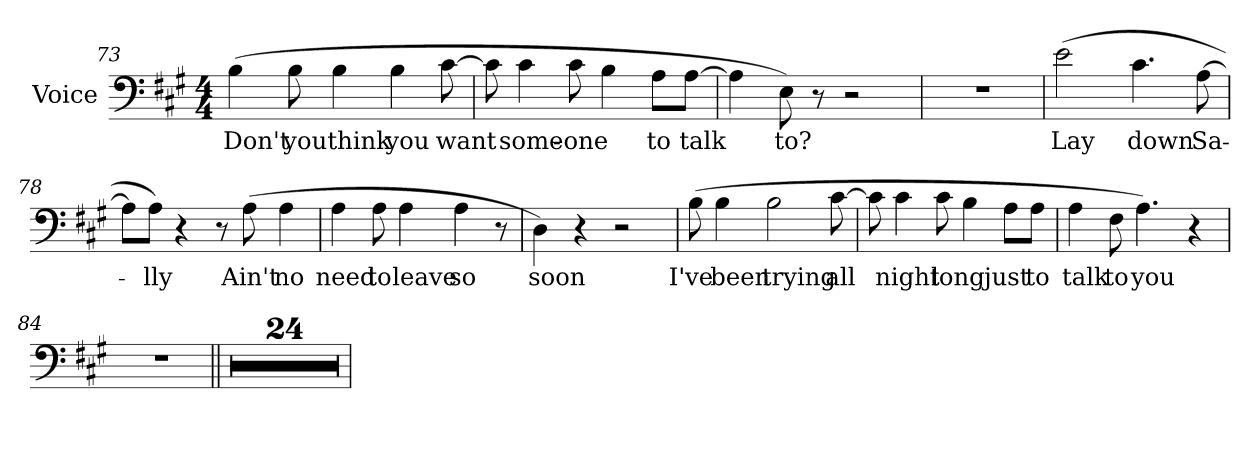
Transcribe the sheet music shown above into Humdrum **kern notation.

**kern	**text
*part1	*part1
*staff1	*staff1
*I"Voice	*
*I'Voice	*
*clefF4	*
*k[f#c#g#]	*
*A:	*
*M4/4	*
=73	=73
!	!LO:LY:b:color=#000000
(4Bi\	Don't
!	!LO:LY:b:color=#000000
8Bi\	you
!	!LO:LY:b:color=#000000
4Bi\	think
!	!LO:LY:b:color=#000000
4Bi\	you
!	!LO:LY:b:color=#000000
[8c#i\	want
!!LO:LB:g=z
=74	=74
8c#i\]	.
!	!LO:LY:b:color=#000000
4c#i\	some-
!	!LO:LY:b:color=#000000
8c#i\	-one
4Bi\	.
!	!LO:LY:b:color=#000000
8Ai\L	to
!	!LO:LY:b:color=#000000
[8Ai\J	talk
=75	=75
4Ai\]	.
!	!LO:LY:b:color=#000000
8Ei\)	to?
8r	.
2r	.
=76	=76
1r	.
=77	=77
!	!LO:LY:b:color=#000000
(2ei\	Lay
!	!LO:LY:b:color=#000000
4.c#i\	down
!	!LO:LY:b:color=#000000
[8Ai\	Sa-
=78	=78
8Ai\L]	.
!	!LO:LY:b:color=#000000
8Ai\J)	-lly
4r	.
8r	.
!	!LO:LY:b:color=#000000
(8Ai\	Ain't
!	!LO:LY:b:color=#000000
4Ai\	no
!!LO:LB:g=z
=79	=79
!	!LO:LY:b:color=#000000
4Ai\	need
!	!LO:LY:b:color=#000000
8Ai\	to
!	!LO:LY:b:color=#000000
4Ai\	leave
!	!LO:LY:b:color=#000000
4Ai\	so
8r	.
=80	=80
!	!LO:LY:b:color=#000000
4Di\)	soon
4r	.
2r	.
=81	=81
!	!LO:LY:b:color=#000000
(8Bi\	I've
!	!LO:LY:b:color=#000000
4Bi\	been
!	!LO:LY:b:color=#000000
2Bi\	trying
!	!LO:LY:b:color=#000000
[8c#i\	all
=82	=82
8c#i\]	.
!	!LO:LY:b:color=#000000
4c#i\	night
!	!LO:LY:b:color=#000000
8c#i\	long
4Bi\	.
!	!LO:LY:b:color=#000000
8Ai\L	just
!	!LO:LY:b:color=#000000
8Ai\J	to
=83	=83
!	!LO:LY:b:color=#000000
4Ai\	talk
!	!LO:LY:b:color=#000000
8F#i\	to
!	!LO:LY:b:color=#000000
4.Ai\)	you
4r	.
!!LO:LB:g=z
=84	=84
1r	.
=85||	=85||
1r	.
=86	=86
1r	.
=87	=87
1r	.
=88	=88
1r	.
=89	=89
1r	.
=90	=90
1r	.
=91	=91
1r	.
=92	=92
1r	.
!!LO:LB:g=z
=93	=93
1r	.
=94	=94
1r	.
=95	=95
1r	.
=96	=96
1r	.
=97	=97
1r	.
=98	=98
1r	.
=99	=99
1r	.
=100	=100
1r	.
=101	=101
1r	.
!!LO:LB:g=z
=102	=102
1r	.
=103	=103
1r	.
=104	=104
1r	.
=105	=105
1r	.
=106	=106
1r	.
=107	=107
1r	.
=108	=108
1r	.
=	=
*-	*-
